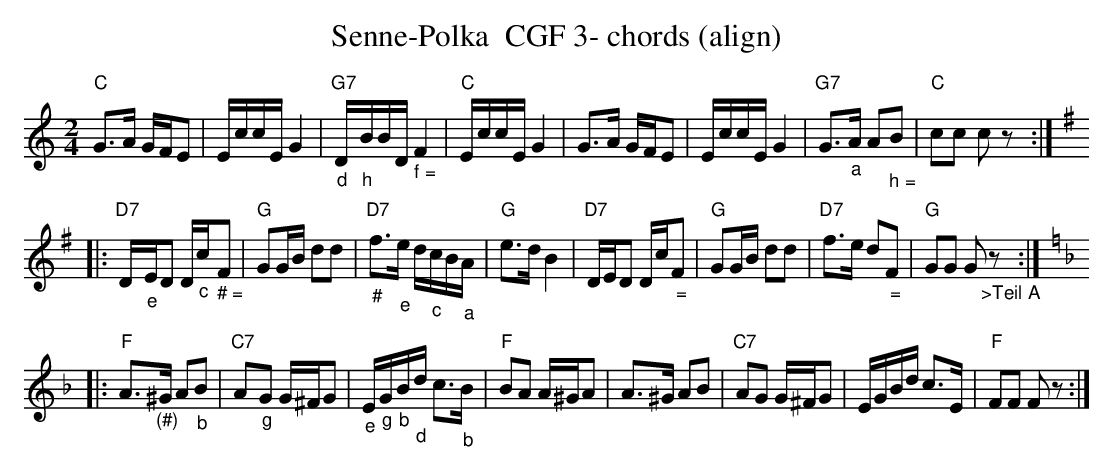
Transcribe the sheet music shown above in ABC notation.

X:1
T:Senne-Polka  CGF 3- chords (align)
M:2/4
L:1/16
K:Cmaj%%MIDI gchordon
"C"G3A GFE2 | EccEG4 | "G7""_d"D"_h"BBD"_ f ="F4 | "C"EccEG4 | G3A GFE2 | EccEG4 | "G7"G3"_a"A A2"_ h ="B2 | \
"C"c2c2 c2z2 :: [K:Gmaj]
 "D7"D"_e"ED2 D"_c"c"_ # ="F2 | "G"G2GB d2d2 | "D7""_#"f3"_e"e d"_c"cB"_a"A | "G"e3dB4 | "D7"DED2 Dc"_ ="F2 | \
"G"G2GB d2d2 | "D7"f3e d2"_ ="F2 | "G"G2G2 G2"_>Teil A"z2 :: [K:Fmaj]
 "F"A3"_(#)"^G A2"_b"B2 | "C7"A2"_g"G2 G^FG2 | \
"_e"E"_g"G"_b"B"_d"d c3"_b"B | "F"B2A2 A^GA2 | A3^G A2B2 | "C7"A2G2 G^FG2 | EGBd c3E | "F"F2F2 F2z2 :|
